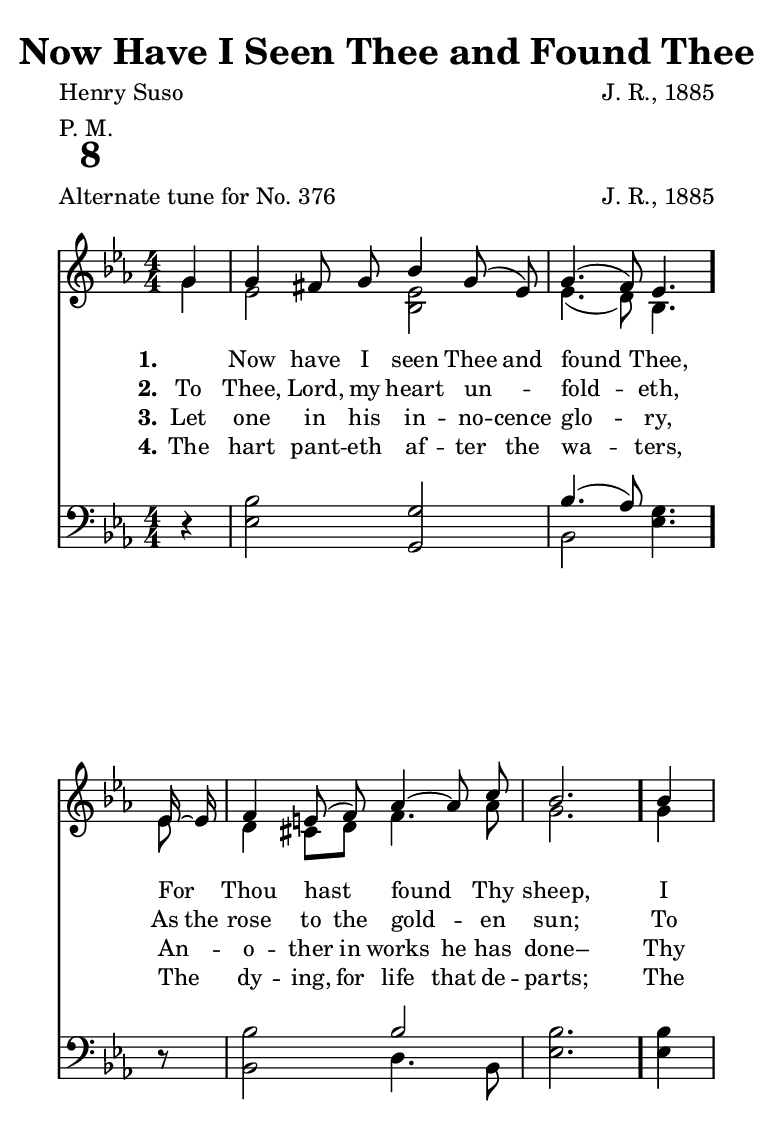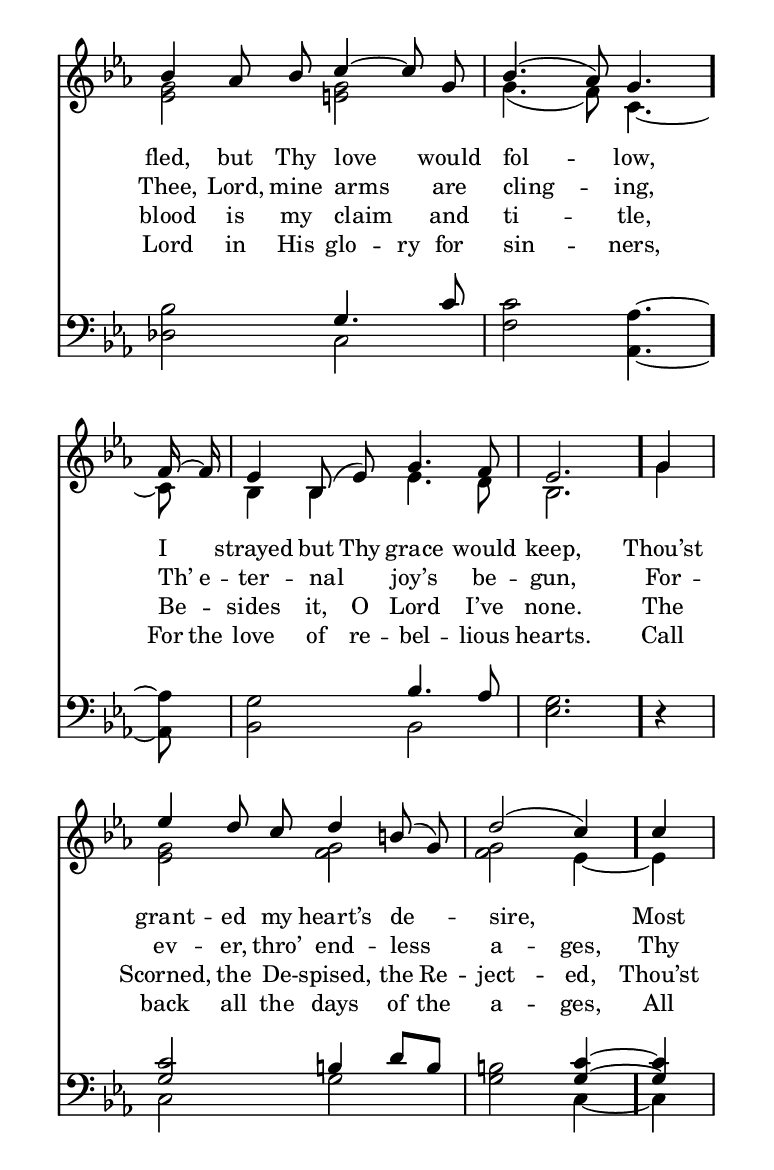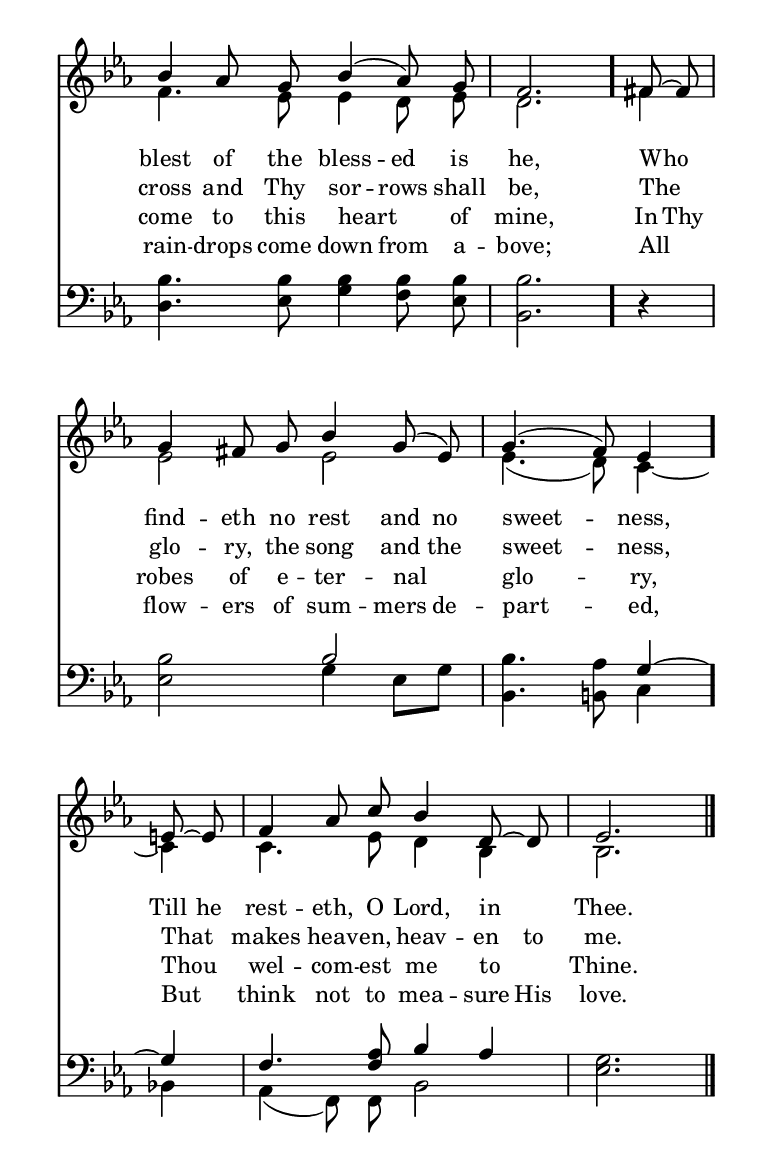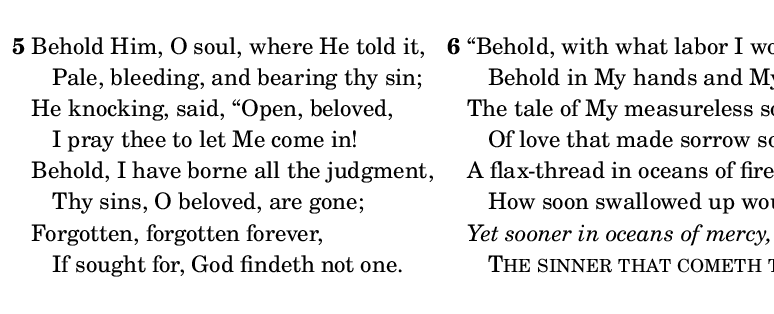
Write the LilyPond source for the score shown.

\include "common/global.ily"
\paper {
  \include "common/paper.ily"
  markup-system-spacing.padding = 0
  markup-system-spacing.basic-distance = 0
  scoreTitleMarkup = \markup {
    \override #'(baseline-skip . 3.5)
    \column {
      \override #'(baseline-skip . 3.5)
      \column {
        \fill-line {
          \huge \larger \larger \bold {
            \concat { "  " \fromproperty #'header:hymnnumber }
            \mytitle
            \null
          }
        }
        \fill-line {
          % no lowering (to save vertical space)
          "Alternate tune for No. 376"
          \smaller \bold \mysubtitle
          \fromproperty #'header:composer
        }
      }
    }
  }
}

\header{
  hymnnumber = "8"
  title = "Now Have I Seen Thee and Found Thee"
  tunename = ""
  meter = "P. M."
  poet = "Henry Suso"
  composer = "J. R., 1885"
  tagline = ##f
}

% for fermata in MIDI
ta = { \tempo 4=126 }
tb = { \tempo 4=63  }

global = {
  \include "common/overrides.ily"
  \override Staff.TimeSignature.style = #'numbered
  \time 4/4
  \override Score.MetronomeMark.transparent = ##t % hide all fermata changes too
  \ta
  \key ees \major
  \partial 4
  \autoBeamOff
}

notesSoprano = {
\global
\relative c'' {

  g4 | g fis8 g bes4 g8( ees) | g4.( f8) ees4. \bar "."
  ees16 ~ ees | f4 e8( f) aes4 ~ aes8 c8 | bes2. \bar "."
  bes4 | bes aes8 bes c4 ~ c8 g | bes4.( aes8) g4. \bar "."
  f16 ~ f | ees4 bes8( ees) g4. f8 | ees2. \bar "."

  g4 | ees'4 d8 c d4 b8( g) | d'2( c4) \bar "."
  c4 | bes4 aes8 g bes4( aes8) g | f2. \bar "."
  fis8 ~ fis | g4 fis8 g bes4 g8( ees) | g4.( f8) ees4 \bar "."
  e8 ~ e | f4 aes8 c bes4 d,8 ~ d | ees2. \bar "|."

}
}

notesAlto = {
\global
% TODO get NoteHead size to work with \partcombine for left hand
%\override NoteHead.font-size = #-4
\relative e' {

  g4 | ees2 <ees bes> | ees4.( d8) bes4.
  ees8 | d4 cis8[ d] f4. aes8 | g2.
  g4 | <g ees>2 <g e> | g4.( f8) c4. ~
  c8 | bes4 bes ees4. d8 | bes2.

  g'4 | <g ees>2 <g f> | <g f> ees4 ~
  ees4 | f4. ees8 ees4 d8 ees | d2.
  fis4 | ees2 ees | ees4.( d8) c4 ~
  c4 | c4. ees8 d4 bes4 | bes2.

}
}

notesTenor = {
\global
%\override NoteHead.font-size = #-4
\relative a {

  r4 | bes2 g | bes4.( aes8) g4.
  r8 | bes2 bes | bes2.
  bes4 | bes2 g4. c8 | c2 aes4. ~
  aes8 | g2 bes4. aes8 | g2.

  r4 | <c g>2 b4 d8[ b] | b2 <c g>4 ~
  <c g>4 | bes4. bes8 bes4 bes8 bes | bes2.
  r4 | bes2 bes | bes4. aes8 g4 ~
  g4 | f4. <aes f>8 bes4 aes | g2.
}
}

notesBass = {
\global
%\override NoteHead.font-size = #-4
\relative f {

  r4 | ees2 g, | bes ees4.
  r8 | bes2 d4. bes8 | ees2.
  ees4 | des2 c | f aes,4. ~
  aes8 | bes2 bes | ees2.

  r4 | c2 g' | g c,4 ~
  c4 | d4. ees8 g4 f8 ees | bes2.
  r4 | ees2 g4 ees8[ g] | bes,4. b8 c4
  bes4 | aes4( f8) f8 bes2 | ees2.
}
}

wordsA = \lyricmode {
\set stanza = "1."

_ Now have I seen { \mon } Thee and { \moff } found Thee, \bar "."
For Thou hast found Thy sheep, \bar "."
I fled, but Thy love would fol -- low, \bar "."
I strayed { \mon } but Thy { \moff } grace would keep, \bar "." % by contrast, EOG376 has "love" for "grace"
Thou’st grant -- ed my heart’s de -- sire, \bar "."
{ \mon } Most blest of the bless -- ed is he, { \moff } \bar "."
Who { \mon } find -- eth no rest and no { \moff } sweet -- ness, \bar "."
{ \mon } Till he { \moff } rest -- eth, O Lord, in Thee. \bar "."

}

wordsB = \lyricmode {
\set stanza = "2."

To Thee, Lord, my heart un -- fold -- eth,
{ \mon } As the { \moff } rose { \mon } to the { \moff } gold -- en sun;
To Thee, Lord, mine arms are cling -- ing,
Th’_e -- ter -- nal joy’s be -- gun,
For -- ev -- er, thro’ end -- less { \mon } a -- ges, { \moff }
{ \mon } Thy cross and Thy sor -- rows shall be, { \moff }
The { \mon } glo -- ry, the song and the { \moff } sweet -- ness,
That makes heav -- en, heav -- { \mon } en to { \moff } me.

}

wordsC = \lyricmode {
\set stanza = "3."

Let one in his in -- { \mon } no -- cence { \moff } glo -- ry,
An -- o -- { \mon } ther in works he { \moff } has done–
Thy blood is my claim and ti -- tle,
Be -- sides { \mon } it, O { \moff } Lord I’ve none.
The Scorned, the De -- spised, { \mon } the Re -- ject -- ed, { \moff }
Thou’st come to this heart of mine,
{ \mon } In Thy { \moff } robes of e -- ter -- nal glo -- ry,
Thou wel -- com -- est me to Thine.

}

wordsD = \lyricmode {
\set stanza = "4."

The hart pant -- eth af -- { \mon } ter the { \moff } wa -- ters,
The dy -- { \mon } ing, for life that { \moff } de -- parts;
The Lord in His { \mon } glo -- ry { \moff } for sin -- ners,
{ \mon } For the { \moff } love { \mon } of re -- { \moff } bel -- lious hearts.
{ \mon } Call back all the days of the a -- ges, { \moff }
{ \mon } All rain -- drops come down from a -- bove; { \moff }
All { \mon } flow -- ers of sum -- mers de -- { \moff } part -- ed,
But think not to mea -- { \mon } sure His { \moff } love.

}

wordsE = \markuplist {

\line { Behold Him, O soul, where He told it, }
\line { { \hspace #2 } Pale, bleeding, and bearing thy sin; }
\line { He knocking, said, “Open, beloved, }
\line { { \hspace #2 } I pray thee to let Me come in! }

\line { Behold, I have borne all the judgment, }
\line { { \hspace #2 } Thy sins, O beloved, are gone; }
\line { Forgotten, forgotten forever, }
\line { { \hspace #2 } If sought for, God findeth not one. }

}

wordsF = \markuplist {

\line { “Behold, with what labor I won thee, }
\line { { \hspace #2 } Behold in My hands and My feet, }
\line { The tale of My measureless sorrow— }
\line { { \hspace #2 } Of love that made sorrow so sweet. }

\line { A flax-thread in oceans of fire }
\line { { \hspace #2 } How soon swallowed up would it be; }
\line { %{HIDE>%} \italic { %{<HIDE%} Yet sooner in oceans of mercy, %{HIDE>%} } %{<HIDE%} }
\line { { \hspace #2 } \caps { The sinner that cometh to Me.}” }

}

\score {
  \context ChoirStaff <<
    \context Staff = upper <<
      \set Staff.autoBeaming = ##f
      \set ChoirStaff.systemStartDelimiter = #'SystemStartBar
      \set ChoirStaff.printPartCombineTexts = ##f
      \context Voice = sopranos { \voiceOne << \notesSoprano >> }
      \context Voice = altos { \voiceTwo << \notesAlto >> }
      \context Lyrics = one   \lyricsto sopranos \wordsA
      \context Lyrics = two   \lyricsto sopranos \wordsB
      \context Lyrics = three \lyricsto sopranos \wordsC
      \context Lyrics = four  \lyricsto sopranos \wordsD
    >>
    \context Staff = men <<
      \set Staff.autoBeaming = ##f
      \clef bass
      \set ChoirStaff.printPartCombineTexts = ##f
      \partcombine #'(2 . 9) \notesTenor \notesBass
      \context NullVoice = tenors { \voiceOne << \notesTenor >> }
      \context NullVoice = basses { \voiceTwo << \notesBass >> }
    >>
  >>
  \layout {
    \include "common/layout.ily"
  }
  \midi{
    \include "common/midi.ily"
  }
}

\markup { \fill-line {
  \hspace #0.1
  \line{ \bold 5 \column { \wordsE } }
  \hspace #0.1
  \line{ \bold 6 \column { \wordsF } }
  \hspace #0.1
} }

%\noPageBreak \markup { \vspace #2 \fill-line { "Alternate tune for No. 376." } }

\version "2.19.49"  % necessary for upgrading to future LilyPond versions.

% vi:set et ts=2 sw=2 ai nocindent syntax=lilypond:
